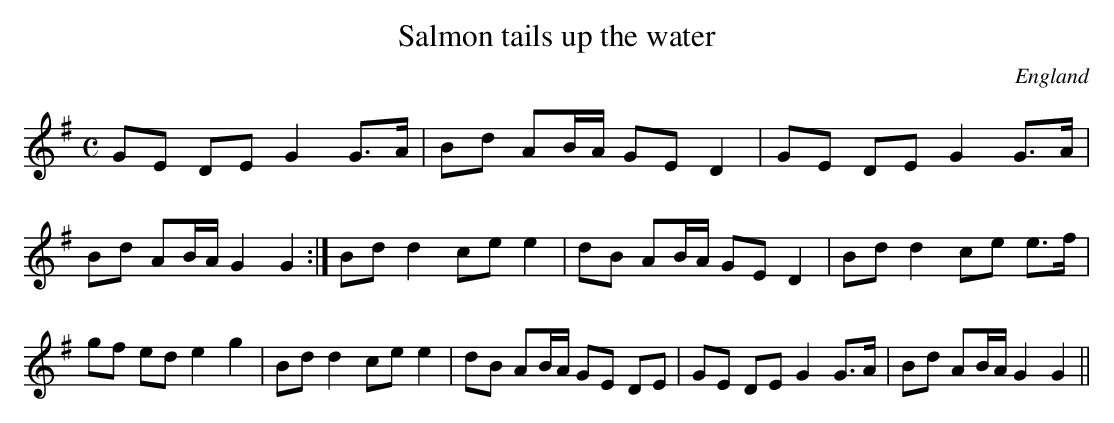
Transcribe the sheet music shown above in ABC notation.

X:1
T:Salmon tails up the water
O:England
M:C
K:G
GE DE G2G>A | Bd AB/A/ GED2 | \
GE DE G2G>A | Bd AB/A/ G2G2 :|\
Bd d2 ce e2 | dB AB/A/ GED2 | \
Bd d2 ce e>f | gf ed e2g2 |\
Bd d2 ce e2 | dB AB/A/ GE DE | \
GE DE G2 G>A | Bd AB/A/ G2G2||**
